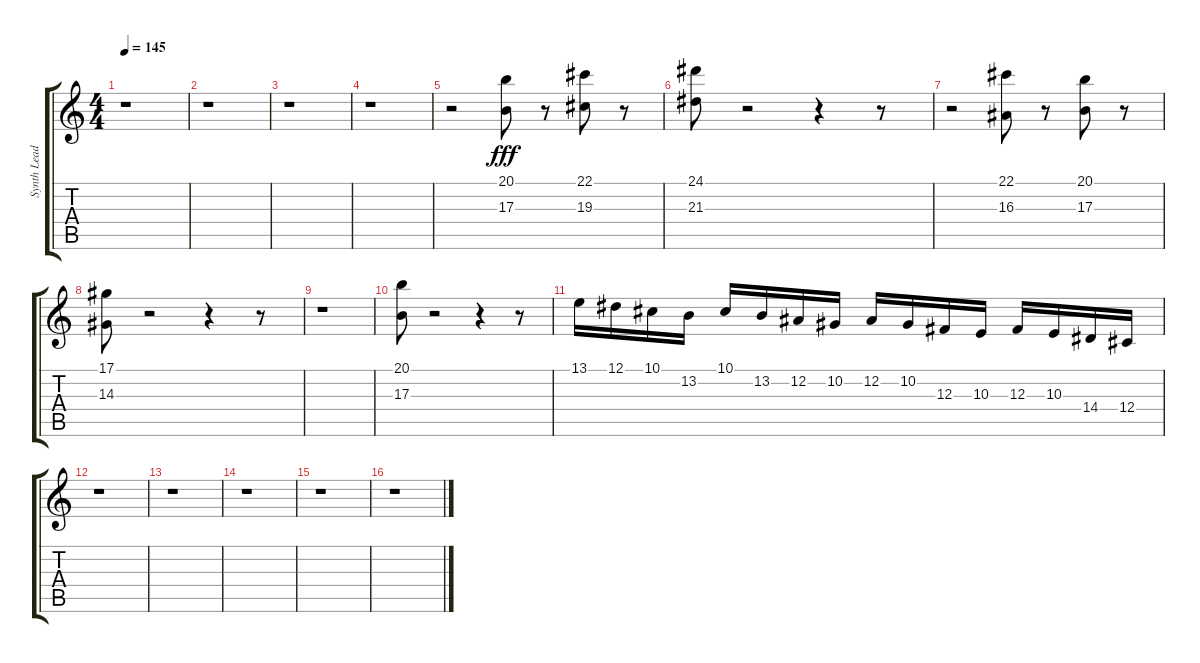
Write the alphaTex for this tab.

\track ("Synth Lead" "Synth Lead") {instrument stringensemble1}
\staff {score tabs}
\tuning (Eb4 Bb3 Gb3 Db3 Ab2 Eb2) {hide}
\ts (4 4)
\tempo 145
\clef g2
\ks c
r.1{dy fff} |
r.1 |
r.1 |
r.1 |
r.2 (20.1 17.3).8 r.8 (22.1 19.3).8 r.8 |
(24.1 21.3).8 r.2 r.4 r.8 |
r.2 (22.1 16.3).8 r.8 (20.1 17.3).8 r.8 |
(17.1 14.3).8 r.2 r.4 r.8 |
r.1 |
(20.1 17.3).8 r.2 r.4 r.8 |
13.1.16{volume 13 balance 8} 12.1.16 10.1.16 13.2.16 10.1.16 13.2.16 12.2.16 10.2.16 12.2.16 10.2.16 12.3.16 10.3.16 12.3.16 10.3.16 14.4.16 12.4.16 |
r.1 |
r.1 |
r.1 |
r.1 |
r.1
